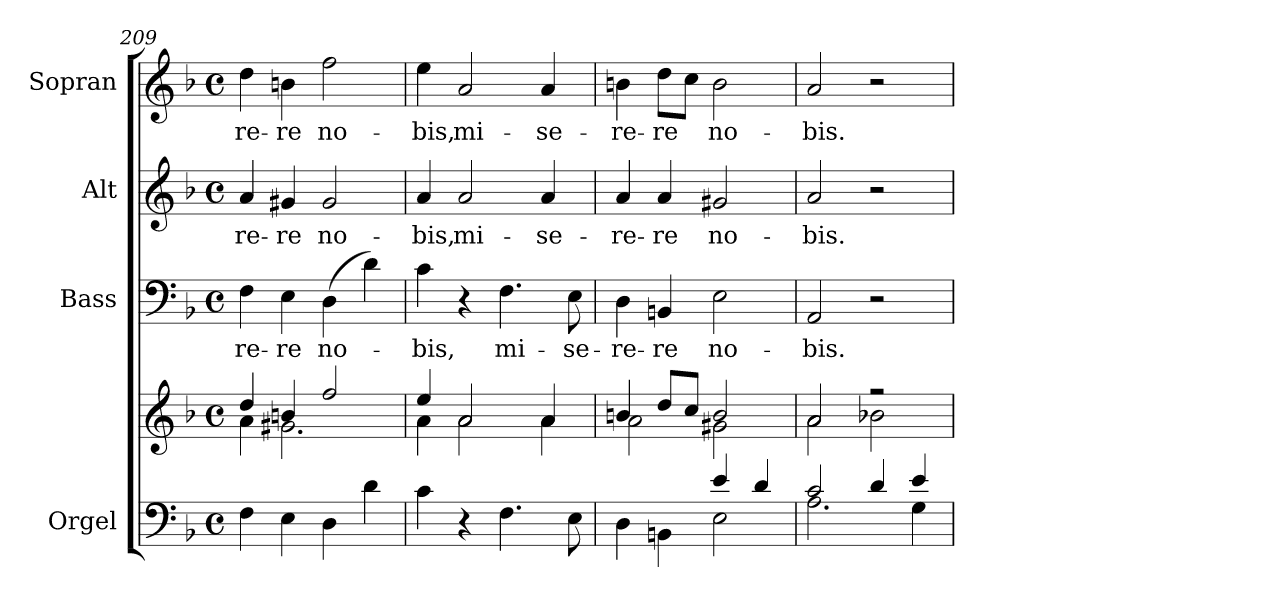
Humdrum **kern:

**kern	**kern	**kern	**text	**kern	**text	**kern	**text
*part4	*part4	*part3	*part3	*part2	*part2	*part1	*part1
*staff5	*staff4	*staff3	*staff3	*staff2	*staff2	*staff1	*staff1
*I"Orgel	*	*I"Bass	*	*I"Alt	*	*I"Sopran	*
*I'Org.	*	*I'B.	*	*I'A.	*	*I'S.	*
*clefF4	*clefG2	*clefF4	*	*clefG2	*	*clefG2	*
*k[b-]	*k[b-]	*k[b-]	*	*k[b-]	*	*k[b-]	*
*F:	*F:	*F:	*	*F:	*	*F:	*
*M4/4	*M4/4	*M4/4	*	*M4/4	*	*M4/4	*
*met(c)	*met(c)	*met(c)	*	*met(c)	*	*met(c)	*
=209	=209	=209	=209	=209	=209	=209	=209
*	*^	*	*	*	*	*	*
!	!	!	!	!LO:LY:b	!	!LO:LY:b	!	!LO:LY:b
4F\	4dd/	4a\	4F\	-re-	4a/	-re-	4dd\	-re-
!	!	!	!	!LO:LY:b	!	!LO:LY:b	!	!LO:LY:b
4E\	4bn/	2.g#X\	4E\	-re	4g#X/	-re	4bn\	-re
!	!	!	!	!LO:LY:b	!	!LO:LY:b	!	!LO:LY:b
4D\	2ff/	.	(>4D\	no-	2g#/	no-	2ff\	no-
4d\	.	.	4d\)	.	.	.	.	.
=210	=210	=210	=210	=210	=210	=210	=210	=210
!	!	!	!	!LO:LY:b	!	!LO:LY:b	!	!LO:LY:b
4c\	4ee/	4a\	4c\	-bis,	4a/	-bis,	4ee\	-bis,
!	!	!	!	!	!	!LO:LY:b	!	!LO:LY:b
4r	2a/	2a\	4r	.	2a/	mi-	2a/	mi-
!	!	!	!	!LO:LY:b	!	!	!	!
4.F\	.	.	4.F\	mi-	.	.	.	.
!	!	!	!	!	!	!LO:LY:b	!	!LO:LY:b
.	4a/	4a\	.	.	4a/	-se-	4a/	-se-
!	!	!	!	!LO:LY:b	!	!	!	!
8E\	.	.	8E\	-se-	.	.	.	.
=211	=211	=211	=211	=211	=211	=211	=211	=211
*^	*	*	*	*	*	*	*	*
!	!	!	!	!	!LO:LY:b	!	!LO:LY:b	!	!LO:LY:b
2ryy	4D\	4bn/	2a\	4D\	-re-	4a/	-re-	4bn\	-re-
!	!	!	!	!	!LO:LY:b	!	!LO:LY:b	!	!LO:LY:b
.	4BBn\	8dd/L	.	4BBn/	-re	4a/	-re	8dd\L	-re
.	.	8cc/J	.	.	.	.	.	8cc\J	.
!	!	!	!	!	!LO:LY:b	!	!LO:LY:b	!	!LO:LY:b
4e/	2E\	2b/	2g#X\	2E\	no-	2g#X/	no-	2b\	no-
4d/	.	.	.	.	.	.	.	.	.
=212	=212	=212	=212	=212	=212	=212	=212	=212	=212
!	!	!	!	!	!LO:LY:b	!	!LO:LY:b	!	!LO:LY:b
2c/	2.A\	2a/	2a\	2AA/	-bis.	2a/	-bis.	2a/	-bis.
4d/	.	2rff	2b-X\	2r	.	2r	.	2r	.
4e/	4G\	.	.	.	.	.	.	.	.
*v	*v	*	*	*	*	*	*	*	*
*	*v	*v	*	*	*	*	*	*
=	=	=	=	=	=	=	=
*-	*-	*-	*-	*-	*-	*-	*-
